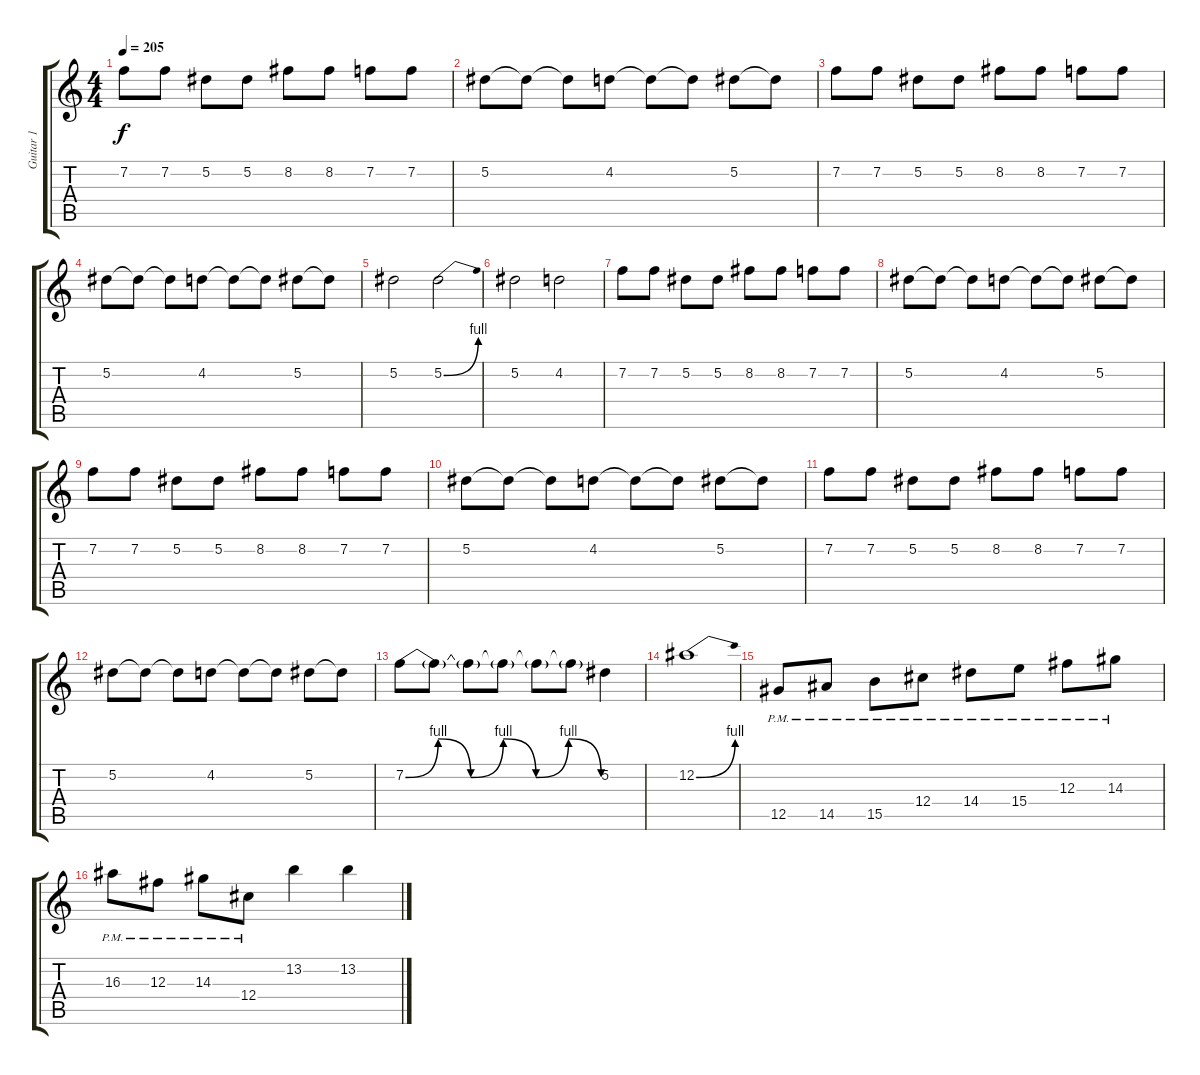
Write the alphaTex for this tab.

\track ("Guitar 1" "Guitar 1") {instrument distortionguitar}
\staff {score tabs}
\tuning (Eb4 Bb3 Gb3 Db3 Ab2 Eb2) {hide}
\ts (4 4)
\tempo 205
\clef g2
\ks c
7.2.8{dy f} 7.2.8 5.2.8 5.2.8 8.2.8 8.2.8 7.2.8 7.2.8 |
5.2.8 5.2{t}.8 5.2{t}.8 4.2.8 4.2{t}.8 4.2{t}.8 5.2.8 5.2{t}.8 |
7.2.8 7.2.8 5.2.8 5.2.8 8.2.8 8.2.8 7.2.8 7.2.8 |
5.2.8 5.2{t}.8 5.2{t}.8 4.2.8 4.2{t}.8 4.2{t}.8 5.2.8 5.2{t}.8 |
5.2.2 5.2{be (bend 0 0 60 4)}.2 |
5.2.2 4.2.2 |
7.2.8 7.2.8 5.2.8 5.2.8 8.2.8 8.2.8 7.2.8 7.2.8 |
5.2.8 5.2{t}.8 5.2{t}.8 4.2.8 4.2{t}.8 4.2{t}.8 5.2.8 5.2{t}.8 |
7.2.8 7.2.8 5.2.8 5.2.8 8.2.8 8.2.8 7.2.8 7.2.8 |
5.2.8 5.2{t}.8 5.2{t}.8 4.2.8 4.2{t}.8 4.2{t}.8 5.2.8 5.2{t}.8 |
7.2.8 7.2.8 5.2.8 5.2.8 8.2.8 8.2.8 7.2.8 7.2.8 |
5.2.8 5.2{t}.8 5.2{t}.8 4.2.8 4.2{t}.8 4.2{t}.8 5.2.8 5.2{t}.8 |
7.2{be (custom 0 0 10 4 20 0 30 4 40 0 50 4 60 0)}.8 7.2{t}.8 7.2{t}.8 7.2{t}.8 7.2{t}.8 7.2{t}.8 5.2.4 |
12.2{be (bend 0 0 60 4)}.1 |
12.5{pm}.8 14.5{pm}.8 15.5{pm}.8 12.4{pm}.8 14.4{pm}.8 15.4{pm}.8 12.3{pm}.8 14.3{pm}.8 |
16.3{pm}.8 12.3{pm}.8 14.3{pm}.8 12.4{pm}.8 13.2.4 13.2.4
